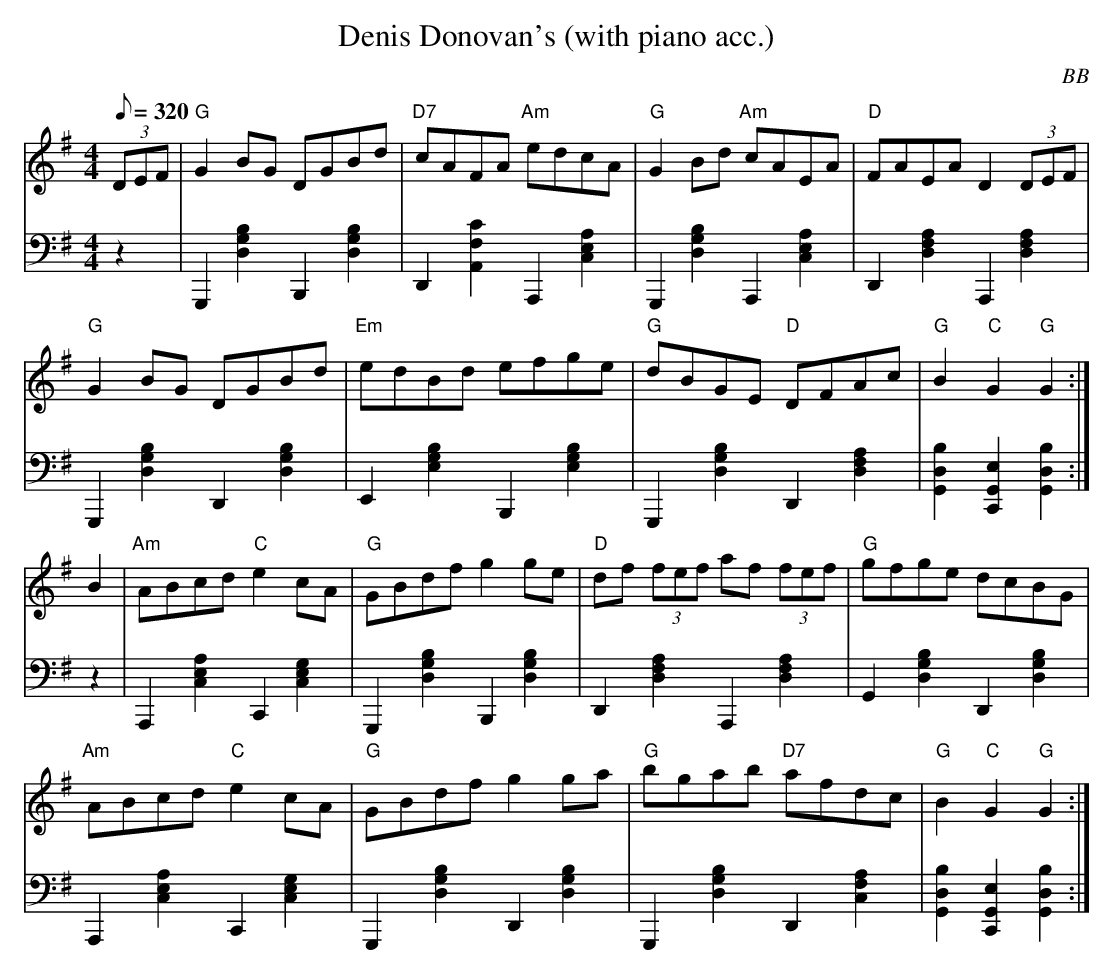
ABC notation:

X:1
T: Denis Donovan's (with piano acc.)
C: BB
Q: 1/8=320
M: 4/4
L: 1/8
V: 1 program 1 73 %flute
V: 2 volume=70 clef=bass m=D program 1 00
K: G
[V:1] (3DEF|"G"G2 BG DGBd|"D7"cAFA "Am"edcA|"G"G2 Bd "Am"cAEA|"D"FAEA D2 (3DEF |
[V:2] z2|G,,2[G2D2B2]B,,2[G2D2B2]|D,2[A,2F2c2]A,,2[A2E2C2]|G,,2[G2D2B2]A,,2[A2E2C2]|\
D,2[D2A2F2]A,,2[D2F2A2]|
[V:1] "G"G2 BG DGBd|"Em"edBd efge|"G"dBGE "D"DFAc|"G"B2 "C"G2 "G"G2 :|
[V:2] G,,2[G2D2B2]D,2[G2D2B2]|E,2[E2B2G2]B,,2[E2B2G2]|G,,2[G2D2B2]D,2[D2A2F2]|\
[G,2D2B2][C,2G,2E2][G,2D2B2]:|
[V:1] B2|"Am"ABcd "C"e2 cA|"G"GBdf g2 ge|"D"df (3fef af (3fef|"G"gfge dcBG |
[V:2] z2|A,,2[A2E2C2]C,2[C2G2E2]|G,,2[G2D2B2]B,,2[G2D2B2]|D,2[D2A2F2]A,,2[D2F2A2]|\
G,2[G2D2B2]D,2[G2D2B2]|
[V:1] "Am"ABcd "C"e2 cA|"G"GBdf g2 ga|"G"bgab "D7"afdc|"G"B2 "C"G2 "G"G2 :|
[V:2] A,,2[A2E2C2]C,2[C2G2E2]|G,,2[G2D2B2]D,2[G2D2B2]|G,,2[G2D2B2]D,2[C2A2F2]|\
[G,2D2B2][C,2G,2E2][G,2D2B2]:|
